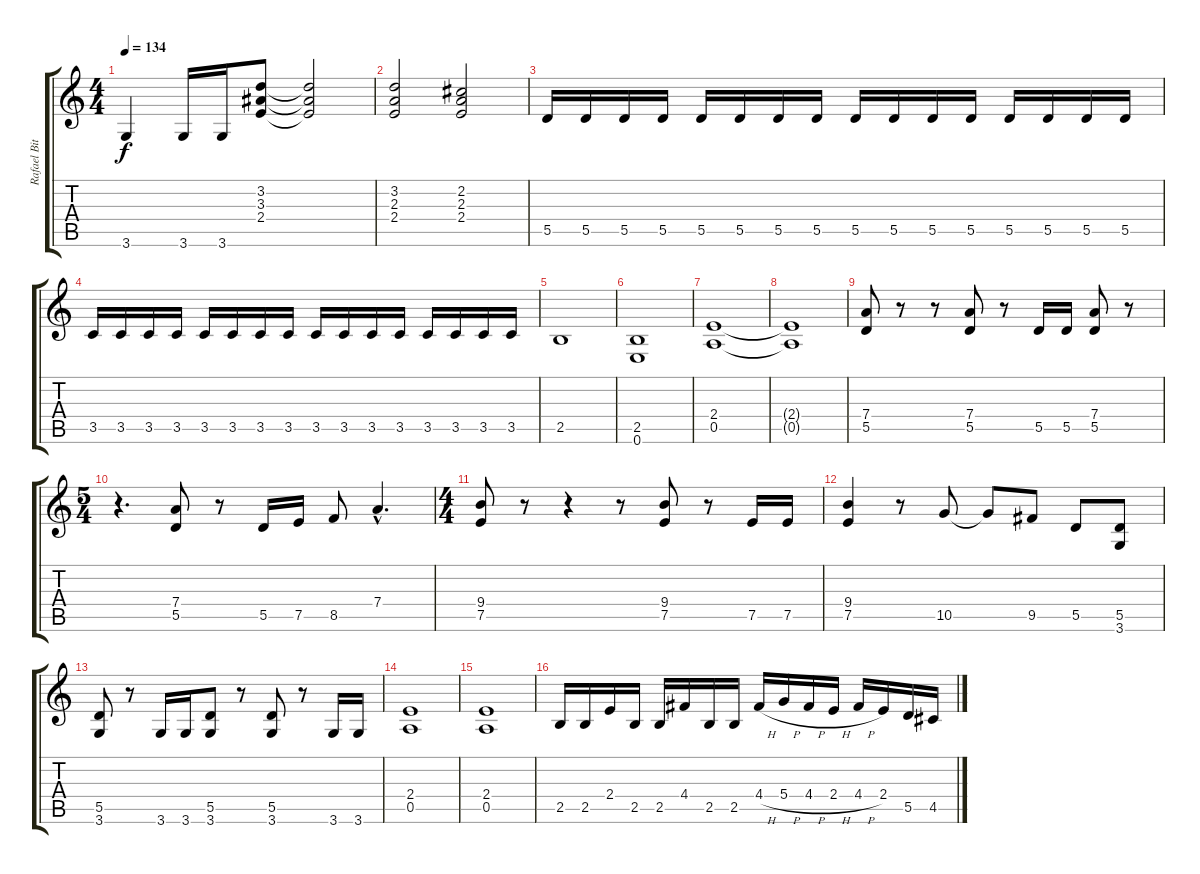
\track ("Rafael Bittencourt" "Rafael Bit") {instrument distortionguitar}
\staff {score tabs}
\tuning (E4 B3 G3 D3 A2 E2) {hide}
\ts (4 4)
\tempo 134
\clef g2
\ks c
3.6.4{dy f} 3.6.16 3.6.16 (3.2 3.3 2.4).8 (3.2{t} 3.3{t} 2.4{t}).2 |
(3.2 2.3 2.4).2 (2.2 2.3 2.4).2 |
5.5.16 5.5.16 5.5.16 5.5.16 5.5.16 5.5.16 5.5.16 5.5.16 5.5.16 5.5.16 5.5.16 5.5.16 5.5.16 5.5.16 5.5.16 5.5.16 |
3.5.16 3.5.16 3.5.16 3.5.16 3.5.16 3.5.16 3.5.16 3.5.16 3.5.16 3.5.16 3.5.16 3.5.16 3.5.16 3.5.16 3.5.16 3.5.16 |
2.5.1 |
(2.5 0.6).1 |
(2.4 0.5).1 |
(2.4{t} 0.5{t}).1 |
(7.4 5.5).8 r.8 r.8 (7.4 5.5).8 r.8 5.5.16 5.5.16 (7.4 5.5).8 r.8 |
\ts (5 4)
r.4{d} (7.4 5.5).8 r.8 5.5.16 7.5.16 8.5.8 7.4{hac}.4{d} |
\ts (4 4)
(9.4 7.5).8 r.8 r.4 r.8 (9.4 7.5).8 r.8 7.5.16 7.5.16 |
(9.4 7.5).4 r.8 10.5.8 10.5{t}.8 9.5.8 5.5.8 (5.5 3.6).8 |
(5.5 3.6).8 r.8 3.6.16 3.6.16 (5.5 3.6).8 r.8 (5.5 3.6).8 r.8 3.6.16 3.6.16 |
(2.4 0.5).1 |
(2.4 0.5).1 |
2.5.16 2.5.16 2.4.16 2.5.16 2.5.16 4.4.16 2.5.16 2.5.16 4.4{h}.16 5.4{h}.16 4.4{h}.16 2.4{h}.16 4.4{h}.16 2.4.16 5.5.16 4.5.16
